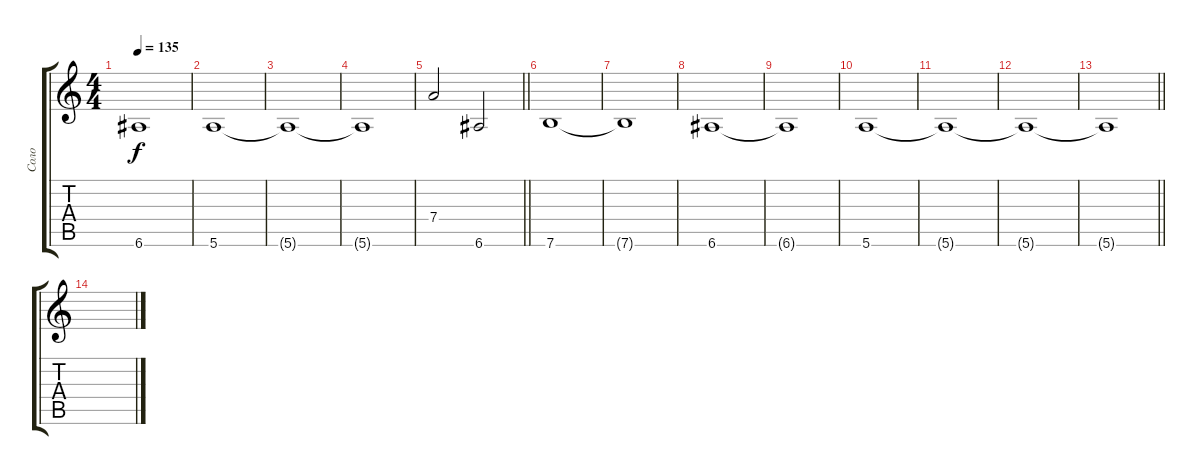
\track ("Соло" "Соло") {instrument distortionguitar}
\staff {score tabs}
\tuning (E4 B3 G3 D3 A2 E2) {hide}
\ts (4 4)
\tempo 135
\clef g2
\ks c
6.6{t}.1{dy f} |
5.6.1 |
5.6{t}.1 |
5.6{t}.1 |
\barLineRight lightlight
7.4.2 6.6.2 |
\section ("" " ")
7.6.1 |
7.6{t}.1 |
6.6.1 |
6.6{t}.1 |
5.6.1 |
5.6{t}.1 |
5.6{t}.1 |
\barLineRight lightlight
5.6{t}.1 |
\section ("" " ")
